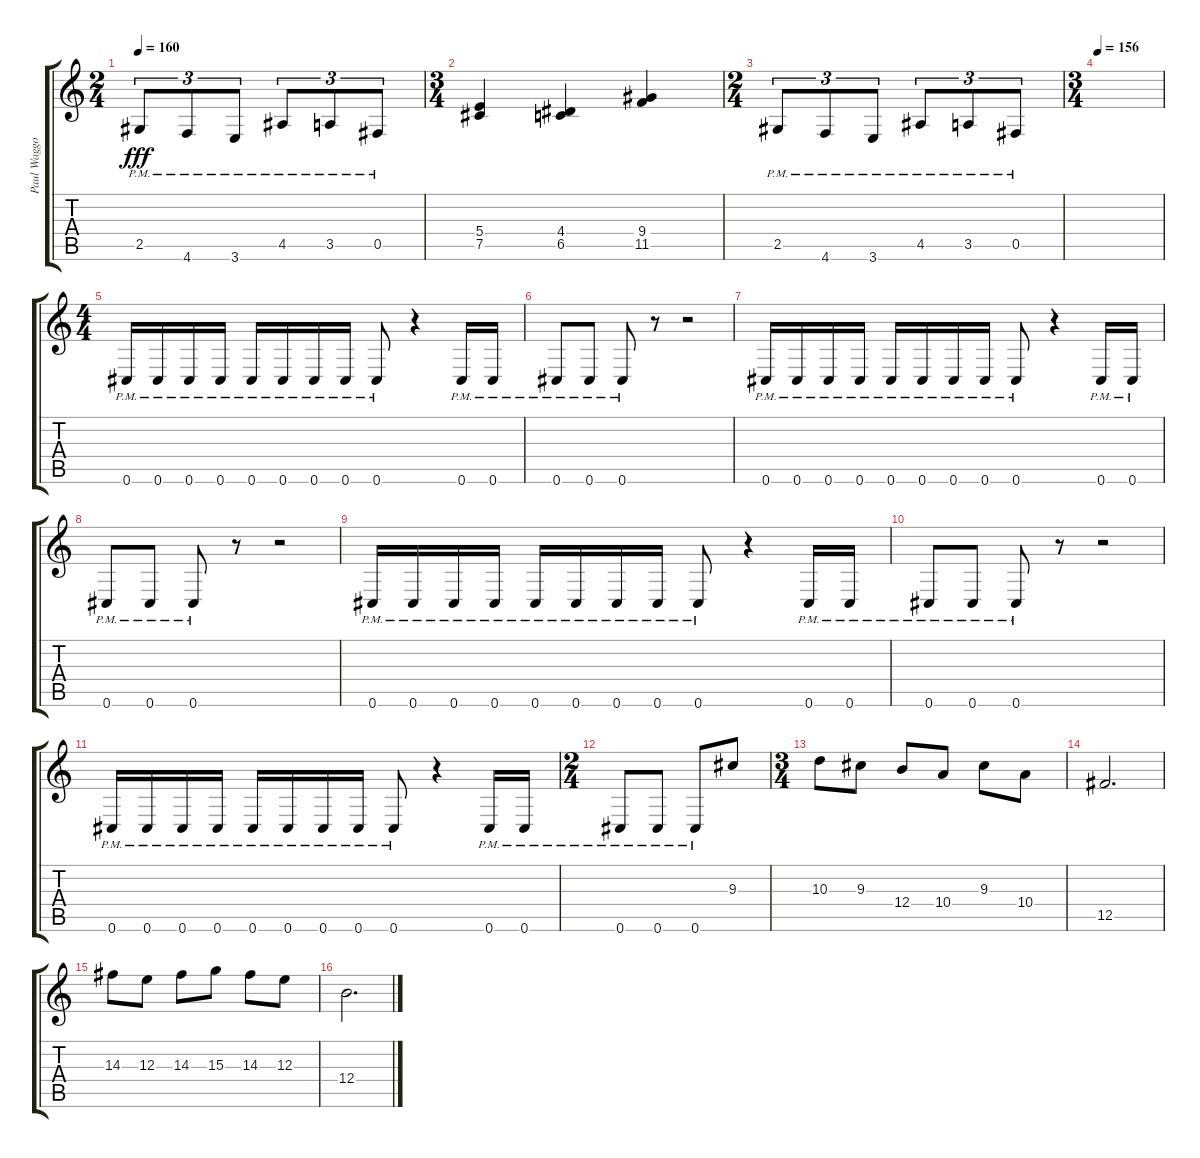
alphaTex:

\track ("Paul Waggoner" "Paul Waggo") {instrument distortionguitar}
\staff {score tabs}
\tuning (Db4 Ab3 E3 B2 Gb2 Db2) {hide}
\ts (2 4)
\tempo 160
\clef g2
\ks c
2.5{pm}.8{tu (3 2) dy fff} 4.6{pm}.8{tu (3 2)} 3.6{pm}.8{tu (3 2)} 4.5{pm}.8{tu (3 2)} 3.5{pm}.8{tu (3 2)} 0.5{pm}.8{tu (3 2)} |
\ts (3 4)
(5.4 7.5).4 (4.4 6.5).4 (9.4 11.5).4 |
\ts (2 4)
2.5{pm}.8{tu (3 2)} 4.6{pm}.8{tu (3 2)} 3.6{pm}.8{tu (3 2)} 4.5{pm}.8{tu (3 2)} 3.5{pm}.8{tu (3 2)} 0.5{pm}.8{tu (3 2)} |
\ts (3 4)
\tempo 156
|
\ts (4 4)
0.6{pm}.16 0.6{pm}.16 0.6{pm}.16 0.6{pm}.16 0.6{pm}.16 0.6{pm}.16 0.6{pm}.16 0.6{pm}.16 0.6{pm}.8 r.4 0.6{pm}.16 0.6{pm}.16 |
0.6{pm}.8 0.6{pm}.8 0.6{pm}.8 r.8 r.2 |
0.6{pm}.16 0.6{pm}.16 0.6{pm}.16 0.6{pm}.16 0.6{pm}.16 0.6{pm}.16 0.6{pm}.16 0.6{pm}.16 0.6{pm}.8 r.4 0.6{pm}.16 0.6{pm}.16 |
0.6{pm}.8 0.6{pm}.8 0.6{pm}.8 r.8 r.2 |
0.6{pm}.16 0.6{pm}.16 0.6{pm}.16 0.6{pm}.16 0.6{pm}.16 0.6{pm}.16 0.6{pm}.16 0.6{pm}.16 0.6{pm}.8 r.4 0.6{pm}.16 0.6{pm}.16 |
0.6{pm}.8 0.6{pm}.8 0.6{pm}.8 r.8 r.2 |
0.6{pm}.16 0.6{pm}.16 0.6{pm}.16 0.6{pm}.16 0.6{pm}.16 0.6{pm}.16 0.6{pm}.16 0.6{pm}.16 0.6{pm}.8 r.4 0.6{pm}.16 0.6{pm}.16 |
\ts (2 4)
0.6{pm}.8 0.6{pm}.8 0.6{pm}.8 9.3.8 |
\ts (3 4)
10.3.8 9.3.8 12.4.8 10.4.8 9.3.8 10.4.8 |
12.5.2{d} |
14.3.8 12.3.8 14.3.8 15.3.8 14.3.8 12.3.8 |
12.4.2{d}
